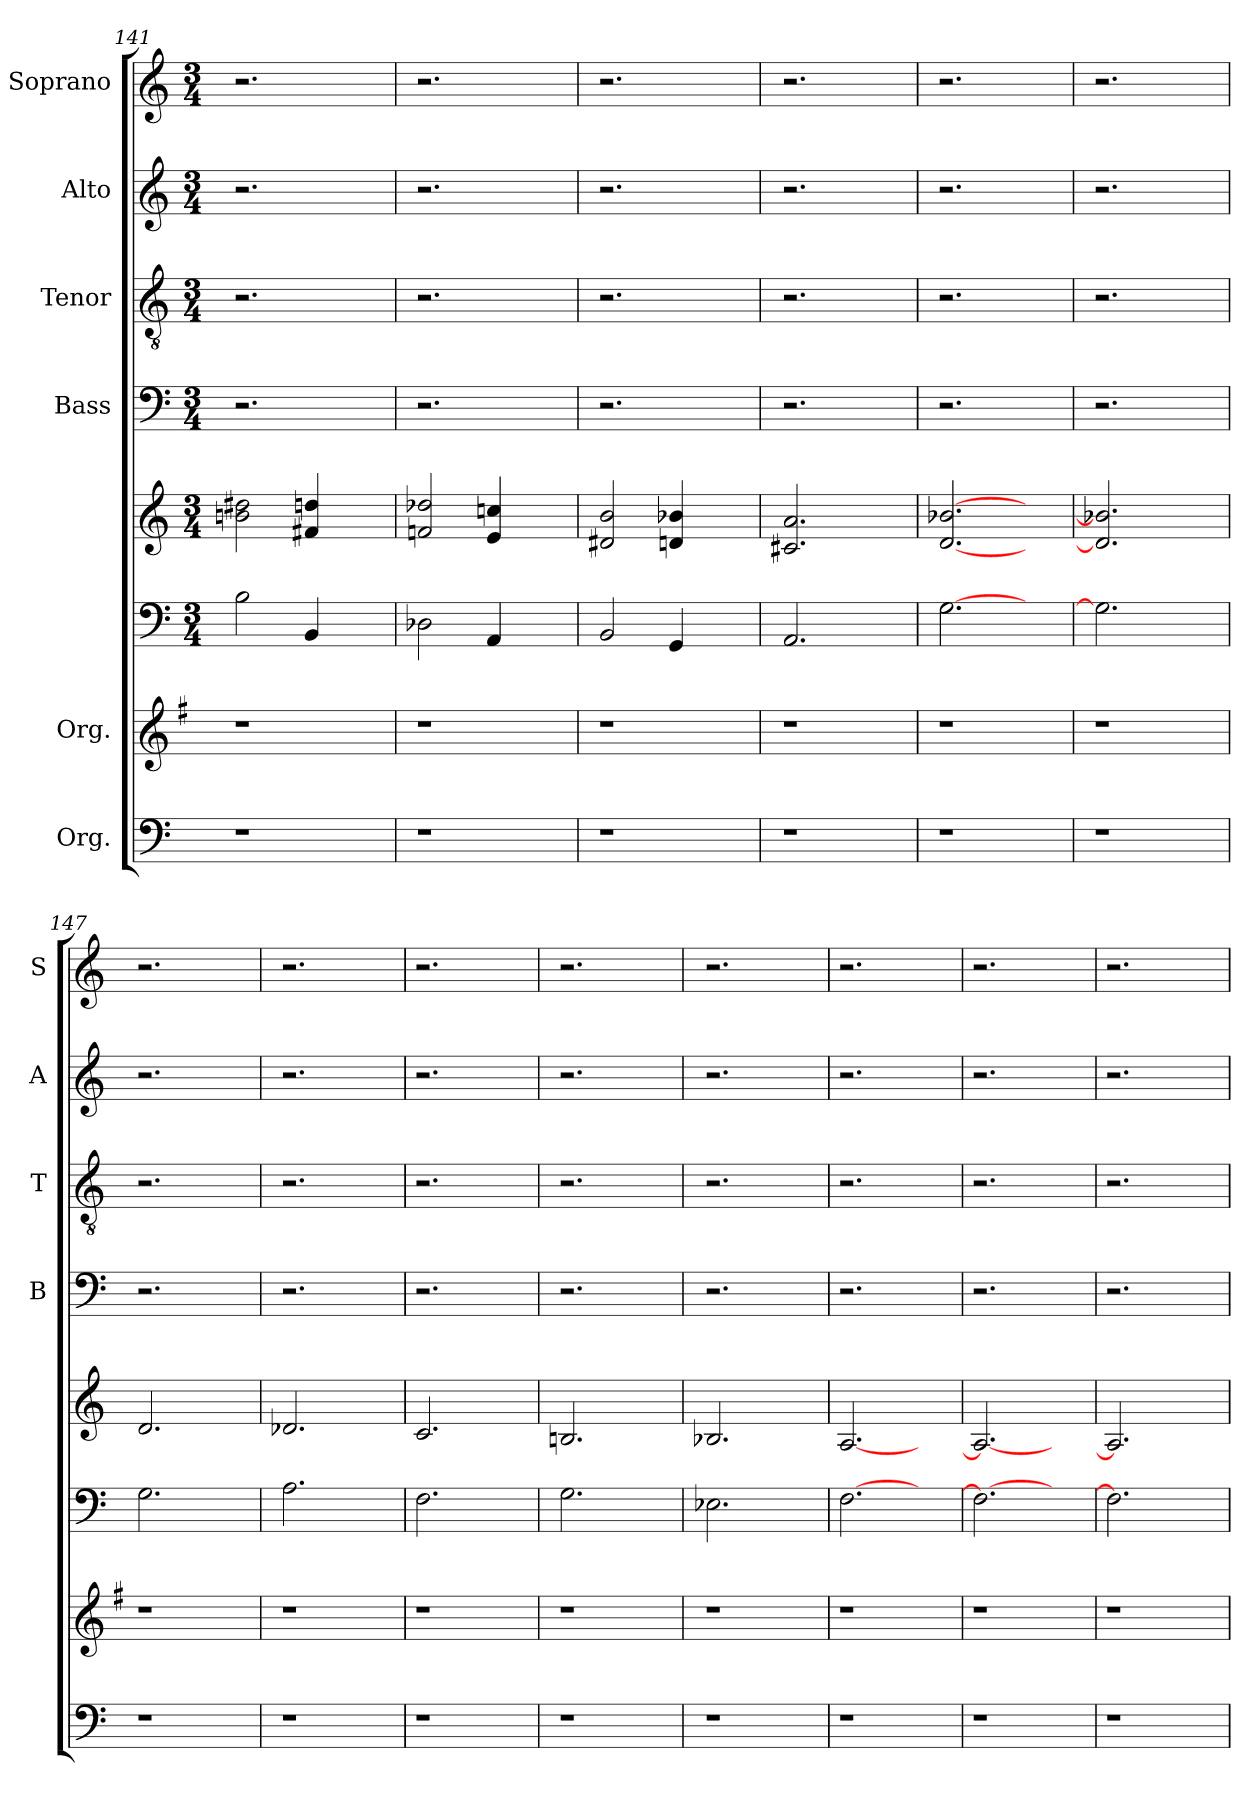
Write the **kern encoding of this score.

**kern	**kern	**kern	**kern	**kern	**kern	**kern	**kern
*part8	*part7	*part6	*part5	*part4	*part3	*part2	*part1
*staff8	*staff7	*staff6	*staff5	*staff4	*staff3	*staff2	*staff1
*I"Org.	*I"Org.	*	*	*I"Bass	*I"Tenor	*I"Alto	*I"Soprano
*	*	*	*	*I'B	*I'T	*I'A	*I'S
*clefF4	*clefG2	*clefF4	*clefG2	*clefF4	*clefGv2	*clefG2	*clefG2
*k[]	*k[f#]	*k[]	*k[]	*k[]	*k[]	*k[]	*k[]
*C:	*G:	*C:	*C:	*C:	*C:	*C:	*C:
*	*	*M3/4	*M3/4	*M3/4	*M3/4	*M3/4	*M3/4
=141	=141	=141	=141	=141	=141	=141	=141
1r	1r	2B\	2bn\ 2dd#X\	2.r	2.r	2.r	2.r
.	.	4BB/	4f#X/ 4ddn/	.	.	.	.
.	.	4ryy	4ryy	4ryy	4ryy	4ryy	4ryy
=142	=142	=142	=142	=142	=142	=142	=142
1r	1r	2D-X\	2fn/ 2dd-X/	2.r	2.r	2.r	2.r
.	.	4AA/	4e/ 4ccn/	.	.	.	.
.	.	4ryy	4ryy	4ryy	4ryy	4ryy	4ryy
=143	=143	=143	=143	=143	=143	=143	=143
1r	1r	2BB/	2d#X/ 2b/	2.r	2.r	2.r	2.r
.	.	4GG/	4dn/ 4b-X/	.	.	.	.
.	.	4ryy	4ryy	4ryy	4ryy	4ryy	4ryy
!!LO:LB:g=z
=144	=144	=144	=144	=144	=144	=144	=144
1r	1r	2.AA/	2.c#X/ 2.a/	2.r	2.r	2.r	2.r
.	.	4ryy	4ryy	4ryy	4ryy	4ryy	4ryy
=145	=145	=145	=145	=145	=145	=145	=145
1r	1r	[>2.G\	[<2.d/ [>2.b-X/	2.r	2.r	2.r	2.r
.	.	4ryy	4ryy	4ryy	4ryy	4ryy	4ryy
=146	=146	=146	=146	=146	=146	=146	=146
1r	1r	2.G\]	2.d/] 2.b-X/]	2.r	2.r	2.r	2.r
.	.	4ryy	4ryy	4ryy	4ryy	4ryy	4ryy
=147	=147	=147	=147	=147	=147	=147	=147
1r	1r	2.G\	2.d/	2.r	2.r	2.r	2.r
.	.	4ryy	4ryy	4ryy	4ryy	4ryy	4ryy
=148	=148	=148	=148	=148	=148	=148	=148
1r	1r	2.A\	2.d-X/	2.r	2.r	2.r	2.r
.	.	4ryy	4ryy	4ryy	4ryy	4ryy	4ryy
=149	=149	=149	=149	=149	=149	=149	=149
1r	1r	2.F\	2.c/	2.r	2.r	2.r	2.r
.	.	4ryy	4ryy	4ryy	4ryy	4ryy	4ryy
=150	=150	=150	=150	=150	=150	=150	=150
1r	1r	2.G\	2.Bn/	2.r	2.r	2.r	2.r
.	.	4ryy	4ryy	4ryy	4ryy	4ryy	4ryy
=151	=151	=151	=151	=151	=151	=151	=151
1r	1r	2.E-X\	2.B-X/	2.r	2.r	2.r	2.r
.	.	4ryy	4ryy	4ryy	4ryy	4ryy	4ryy
!!LO:LB:g=z
=152	=152	=152	=152	=152	=152	=152	=152
1r	1r	[>2.F\	[<2.A/	2.r	2.r	2.r	2.r
.	.	4ryy	4ryy	4ryy	4ryy	4ryy	4ryy
=153	=153	=153	=153	=153	=153	=153	=153
1r	1r	2.F\_	2.A/_	2.r	2.r	2.r	2.r
.	.	4ryy	4ryy	4ryy	4ryy	4ryy	4ryy
=154	=154	=154	=154	=154	=154	=154	=154
1r	1r	2.F\]	2.A/]	2.r	2.r	2.r	2.r
.	.	4ryy	4ryy	4ryy	4ryy	4ryy	4ryy
=	=	=	=	=	=	=	=
*-	*-	*-	*-	*-	*-	*-	*-
